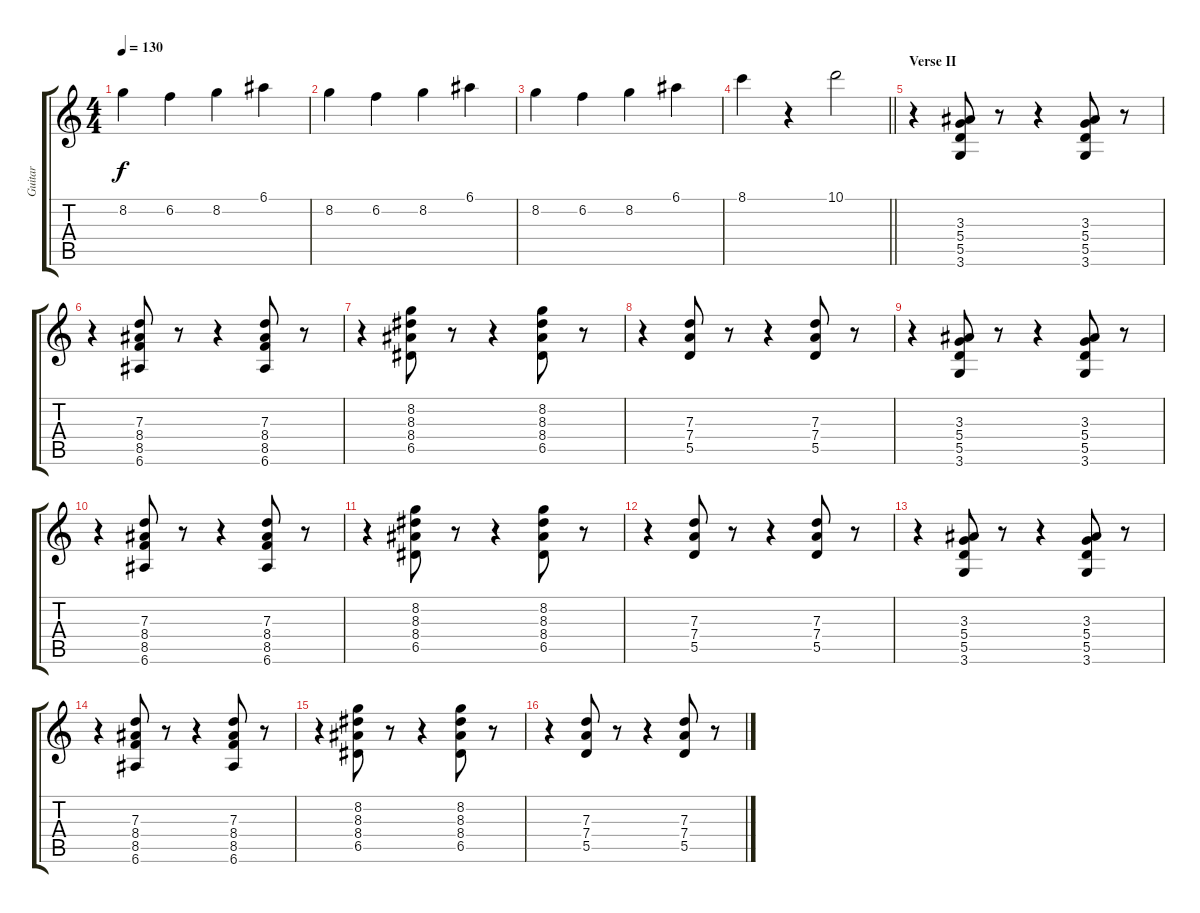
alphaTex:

\track ("Guitar" "Guitar") {instrument overdrivenguitar}
\staff {score tabs}
\tuning (E4 B3 G3 D3 A2 E2) {hide}
\ts (4 4)
\tempo 130
\clef g2
\ks c
8.2.4{dy f} 6.2.4 8.2.4 6.1.4 |
8.2.4 6.2.4 8.2.4 6.1.4 |
8.2.4 6.2.4 8.2.4 6.1.4 |
\barLineRight lightlight
8.1.4 r.4 10.1.2 |
\section ("" "Verse II")
r.4 (3.3 5.4 5.5 3.6).8 r.8 r.4 (3.3 5.4 5.5 3.6).8 r.8 |
r.4 (7.3 8.4 8.5 6.6).8 r.8 r.4 (7.3 8.4 8.5 6.6).8 r.8 |
r.4 (8.2 8.3 8.4 6.5).8 r.8 r.4 (8.2 8.3 8.4 6.5).8 r.8 |
r.4 (7.3 7.4 5.5).8 r.8 r.4 (7.3 7.4 5.5).8 r.8 |
r.4 (3.3 5.4 5.5 3.6).8 r.8 r.4 (3.3 5.4 5.5 3.6).8 r.8 |
r.4 (7.3 8.4 8.5 6.6).8 r.8 r.4 (7.3 8.4 8.5 6.6).8 r.8 |
r.4 (8.2 8.3 8.4 6.5).8 r.8 r.4 (8.2 8.3 8.4 6.5).8 r.8 |
r.4 (7.3 7.4 5.5).8 r.8 r.4 (7.3 7.4 5.5).8 r.8 |
r.4 (3.3 5.4 5.5 3.6).8 r.8 r.4 (3.3 5.4 5.5 3.6).8 r.8 |
r.4 (7.3 8.4 8.5 6.6).8 r.8 r.4 (7.3 8.4 8.5 6.6).8 r.8 |
r.4 (8.2 8.3 8.4 6.5).8 r.8 r.4 (8.2 8.3 8.4 6.5).8 r.8 |
r.4 (7.3 7.4 5.5).8 r.8 r.4 (7.3 7.4 5.5).8 r.8
